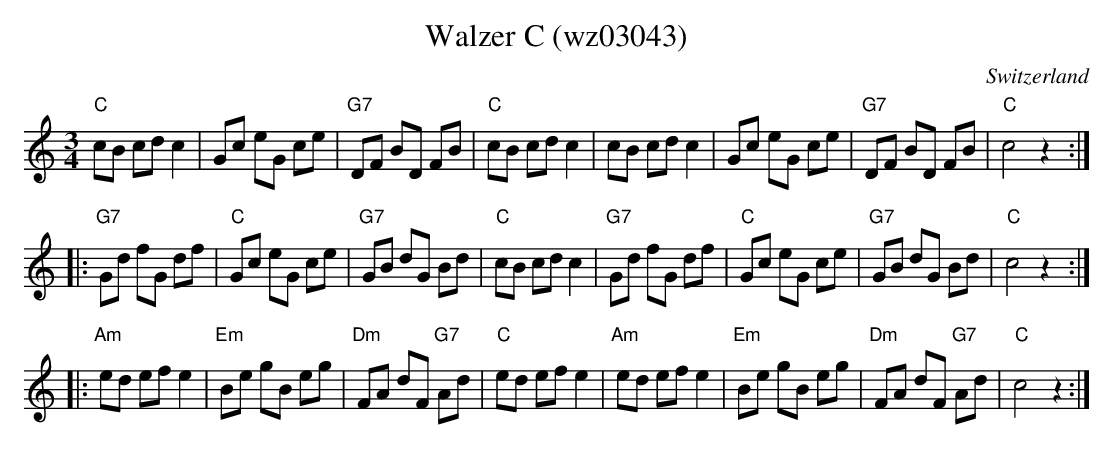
X:1
T:Walzer C (wz03043)
O:Switzerland
M:3/4
L:1/8
K:C major
"C"cB  cd c2 | Gc eG ce | "G7"DF BD FB | "C"cB cd c2 | cB cd c2 | Gc eG ce | "G7"DF BD FB | "C"c4 z2 :|:
"G7"Gd fG df | "C"Gc eG ce | "G7"GB dG Bd | "C"cB cd c2 | "G7"Gd fG df | "C"Gc eG ce | "G7"GB dG Bd | "C"c4 z2 :|:
"Am"ed ef e2 | "Em"Be gB eg | "Dm"FA dF "G7"Ad | "C"ed ef e2 | "Am"ed ef e2 | "Em"Be gB eg | "Dm"FA dF "G7"Ad | "C"c4 z2 :|
